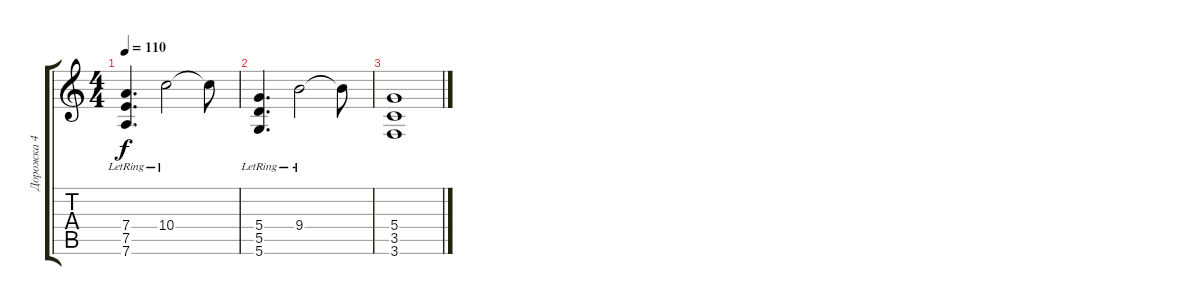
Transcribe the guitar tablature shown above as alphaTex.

\track ("Дорожка 4" "Дорожка 4") {instrument distortionguitar}
\staff {score tabs}
\tuning (E4 B3 G3 D3 A2 D2) {hide}
\ts (4 4)
\tempo 110
\clef g2
\ks c
(7.4{lr} 7.5{lr} 7.6{lr}).4{d dy f} 10.4{lr}.2 10.4{t}.8 |
(5.4 5.5{lr} 5.6{lr}).4{d} 9.4{lr}.2 9.4{t}.8 |
(5.4 3.5 3.6).1
